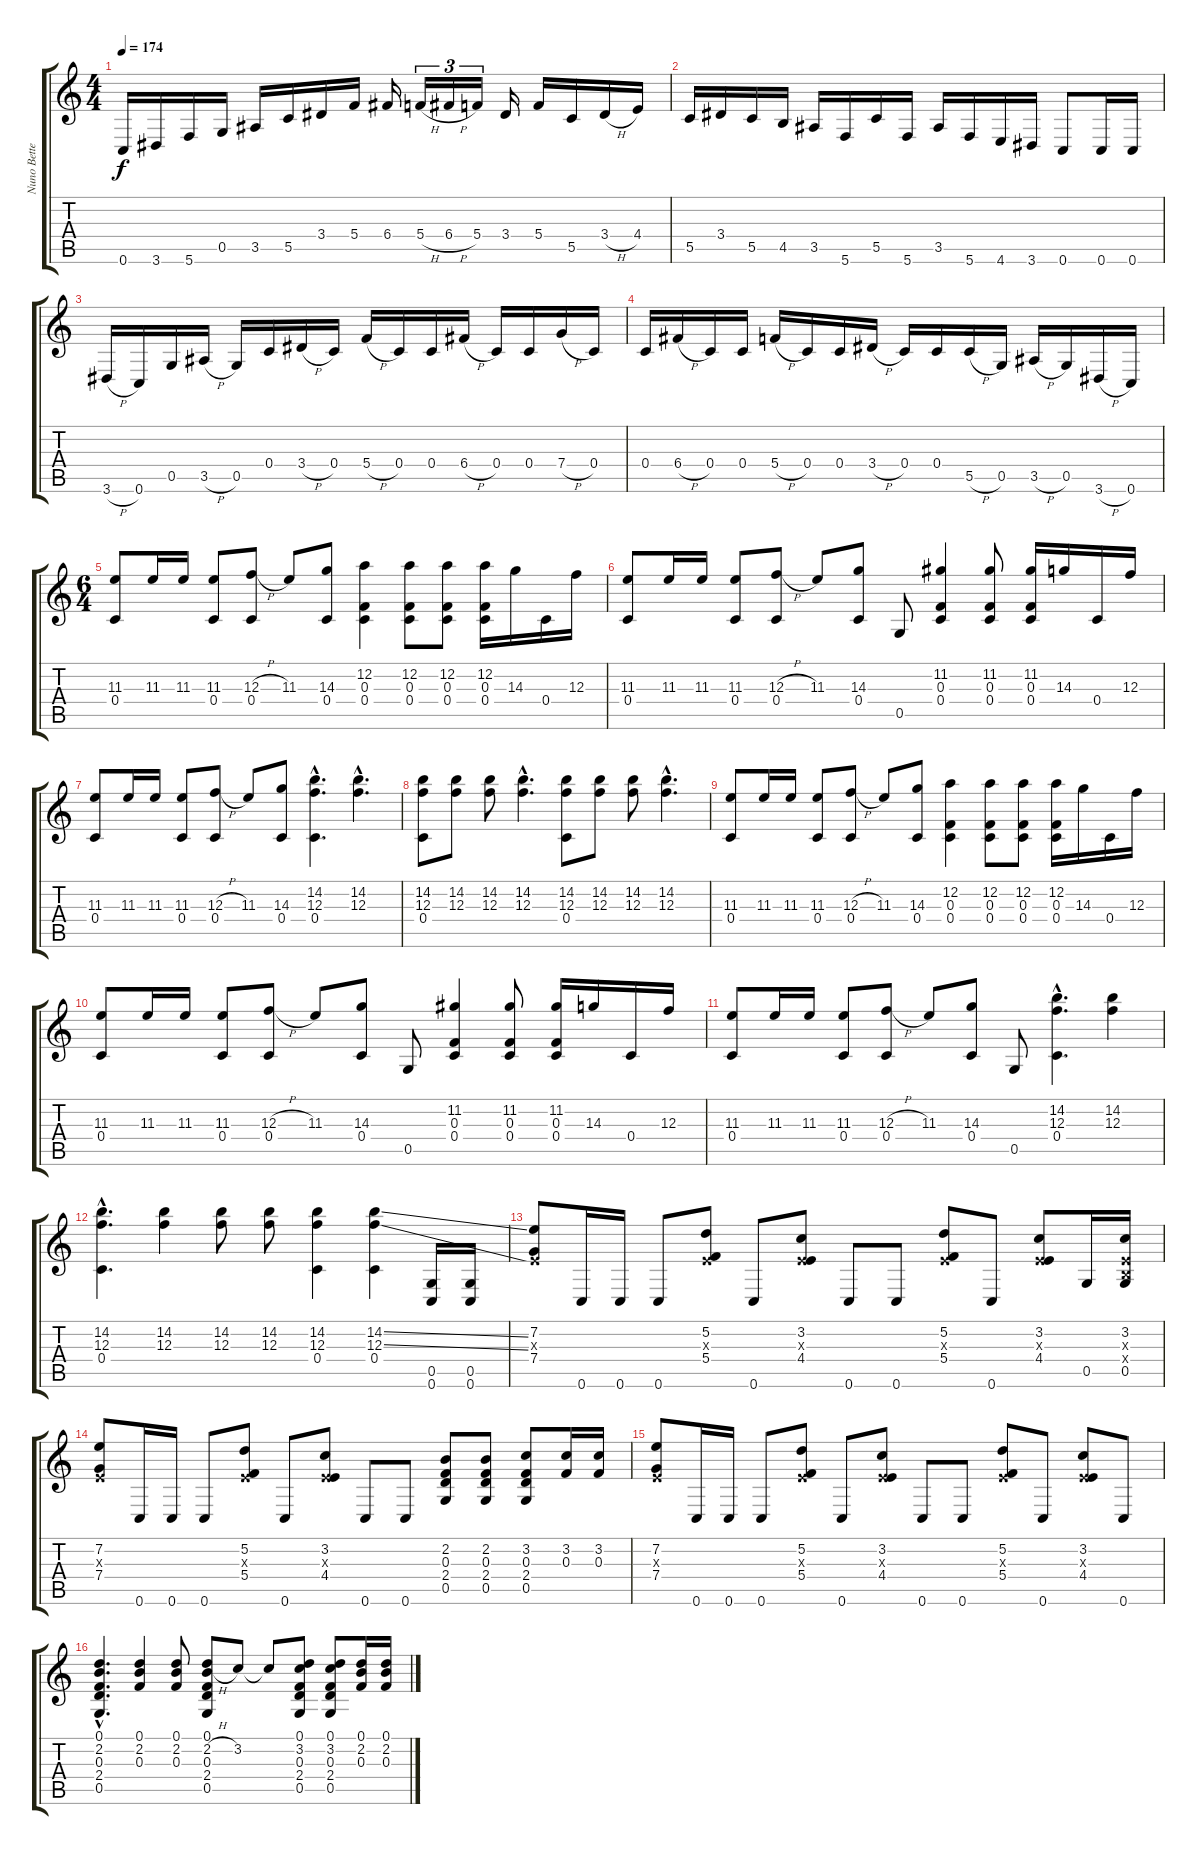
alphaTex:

\track ("Nuno Bettencourt" "Nuno Bette") {instrument acousticguitarsteel}
\staff {score tabs}
\tuning (D4 A3 F3 C3 G2 C2) {hide}
\ts (4 4)
\tempo 174
\clef g2
\ks c
0.6.16{dy f} 3.6.16 5.6.16 0.5.16 3.5.16 5.5.16 3.4.16 5.4.16 6.4.16 5.4{h}.16{tu (3 2)} 6.4{h}.16{tu (3 2)} 5.4.16{tu (3 2)} 3.4.16 5.4.16 5.5.16 3.4{h}.16 4.4.16 |
5.5.16 3.4.16 5.5.16 4.5.16 3.5.16 5.6.16 5.5.16 5.6.16 3.5.16 5.6.16 4.6.16 3.6.16 0.6.8 0.6.16 0.6.16 |
3.6{h}.16 0.6.16 0.5.16 3.5{h}.16 0.5.16 0.4.16 3.4{h}.16 0.4.16 5.4{h}.16 0.4.16 0.4.16 6.4{h}.16 0.4.16 0.4.16 7.4{h}.16 0.4.16 |
0.4.16 6.4{h}.16 0.4.16 0.4.16 5.4{h}.16 0.4.16 0.4.16 3.4{h}.16 0.4.16 0.4.16 5.5{h}.16 0.5.16 3.5{h}.16 0.5.16 3.6{h}.16 0.6.16 |
\ts (6 4)
(11.3 0.4).8 11.3.16 11.3.16 (11.3 0.4).8 (12.3{h} 0.4).8 11.3.8 (14.3 0.4).8 (12.2 0.3 0.4).4 (12.2 0.3 0.4).8 (12.2 0.3 0.4).8 (12.2 0.3 0.4).16 14.3.16 0.4.16 12.3.16 |
(11.3 0.4).8 11.3.16 11.3.16 (11.3 0.4).8 (12.3{h} 0.4).8 11.3.8 (14.3 0.4).8 0.5.8 (11.2 0.3 0.4).4 (11.2 0.3 0.4).8 (11.2 0.3 0.4).16 14.3.16 0.4.16 12.3.16 |
(11.3 0.4).8 11.3.16 11.3.16 (11.3 0.4).8 (12.3{h} 0.4).8 11.3.8 (14.3 0.4).8 (14.2{hac} 12.3{hac} 0.4{hac}).4{d} (14.2{hac} 12.3{hac}).4{d} |
(14.2 12.3 0.4).8 (14.2 12.3).8 (14.2 12.3).8 (14.2{hac} 12.3{hac}).4{d} (14.2 12.3 0.4).8 (14.2 12.3).8 (14.2 12.3).8 (14.2{hac} 12.3{hac}).4{d} |
(11.3 0.4).8 11.3.16 11.3.16 (11.3 0.4).8 (12.3{h} 0.4).8 11.3.8 (14.3 0.4).8 (12.2 0.3 0.4).4 (12.2 0.3 0.4).8 (12.2 0.3 0.4).8 (12.2 0.3 0.4).16 14.3.16 0.4.16 12.3.16 |
(11.3 0.4).8 11.3.16 11.3.16 (11.3 0.4).8 (12.3{h} 0.4).8 11.3.8 (14.3 0.4).8 0.5.8 (11.2 0.3 0.4).4 (11.2 0.3 0.4).8 (11.2 0.3 0.4).16 14.3.16 0.4.16 12.3.16 |
(11.3 0.4).8 11.3.16 11.3.16 (11.3 0.4).8 (12.3{h} 0.4).8 11.3.8 (14.3 0.4).8 0.5.8 (14.2{hac} 12.3{hac} 0.4{hac}).4{d} (14.2 12.3).4 |
(14.2{hac} 12.3{hac} 0.4{hac}).4{d} (14.2 12.3).4 (14.2 12.3).8 (14.2 12.3).8 (14.2 12.3 0.4).4 (14.2{ss} 12.3{ss} 0.4).4 (0.5 0.6).16 (0.5 0.6).16 |
(7.2 -1.3{x} 7.4).8 0.6.16 0.6.16 0.6.8 (5.2 -1.3{x} 5.4).8 0.6.8 (3.2 -1.3{x} 4.4).8 0.6.8 0.6.8 (5.2 -1.3{x} 5.4).8 0.6.8 (3.2 -1.3{x} 4.4).8 0.5.16 (3.2 -1.3{x} -1.4{x} 0.5).16 |
(7.2 -1.3{x} 7.4).8 0.6.16 0.6.16 0.6.8 (5.2 -1.3{x} 5.4).8 0.6.8 (3.2 -1.3{x} 4.4).8 0.6.8 0.6.8 (2.2 0.3 2.4 0.5).8 (2.2 0.3 2.4 0.5).8 (3.2 0.3 2.4 0.5).8 (3.2 0.3).16 (3.2 0.3).16 |
(7.2 -1.3{x} 7.4).8 0.6.16 0.6.16 0.6.8 (5.2 -1.3{x} 5.4).8 0.6.8 (3.2 -1.3{x} 4.4).8 0.6.8 0.6.8 (5.2 -1.3{x} 5.4).8 0.6.8 (3.2 -1.3{x} 4.4).8 0.6.8 |
(0.1{hac} 2.2{hac} 0.3{hac} 2.4{hac} 0.5{hac}).4{d} (0.1 2.2 0.3).4 (0.1 2.2 0.3).8 (0.1 2.2{h} 0.3 2.4 0.5).8 3.2.8 3.2{t}.8 (0.1 3.2 0.3 2.4 0.5).8 (0.1 3.2 0.3 2.4 0.5).8 (0.1 2.2 0.3).16 (0.1 2.2 0.3).16
